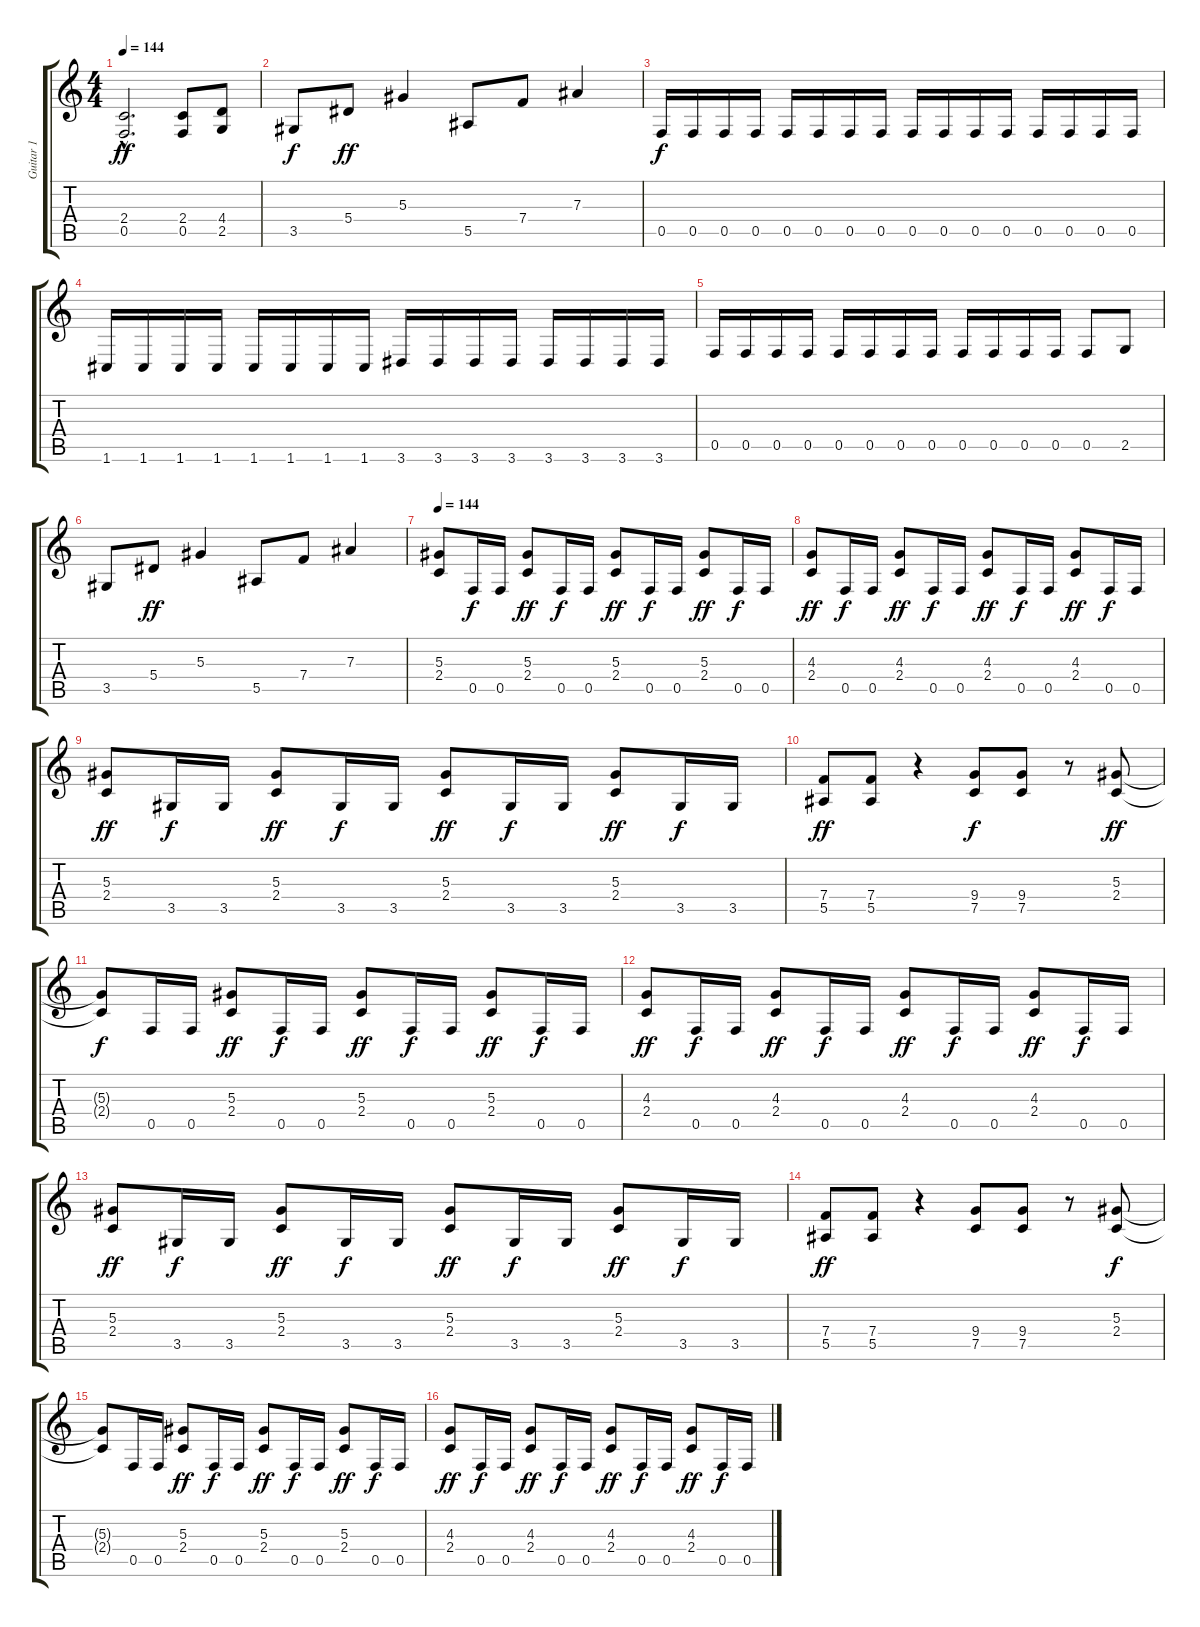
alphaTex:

\track ("Guitar 1" "Guitar 1") {instrument distortionguitar}
\staff {score tabs}
\tuning (C4 G3 Eb3 Bb2 F2 C2) {hide}
\ts (4 4)
\tempo 144
\clef g2
\ks c
(2.4{hac} 0.5{hac}).2{d dy ff} (2.4 0.5).8 (4.4 2.5).8 |
3.5.8{dy f} 5.4.8{dy ff} 5.3.4 5.5.8 7.4.8 7.3.4 |
0.5.16{dy f} 0.5.16 0.5.16 0.5.16 0.5.16 0.5.16 0.5.16 0.5.16 0.5.16 0.5.16 0.5.16 0.5.16 0.5.16 0.5.16 0.5.16 0.5.16 |
1.6.16 1.6.16 1.6.16 1.6.16 1.6.16 1.6.16 1.6.16 1.6.16 3.6.16 3.6.16 3.6.16 3.6.16 3.6.16 3.6.16 3.6.16 3.6.16 |
0.5.16 0.5.16 0.5.16 0.5.16 0.5.16 0.5.16 0.5.16 0.5.16 0.5.16 0.5.16 0.5.16 0.5.16 0.5.8 2.5.8 |
3.5.8 5.4.8{dy ff} 5.3.4 5.5.8 7.4.8 7.3.4 |
\tempo 144
(5.3 2.4).8 0.5.16{dy f} 0.5.16 (5.3 2.4).8{dy ff} 0.5.16{dy f} 0.5.16 (5.3 2.4).8{dy ff} 0.5.16{dy f} 0.5.16 (5.3 2.4).8{dy ff} 0.5.16{dy f} 0.5.16 |
(4.3 2.4).8{dy ff} 0.5.16{dy f} 0.5.16 (4.3 2.4).8{dy ff} 0.5.16{dy f} 0.5.16 (4.3 2.4).8{dy ff} 0.5.16{dy f} 0.5.16 (4.3 2.4).8{dy ff} 0.5.16{dy f} 0.5.16 |
(5.3 2.4).8{dy ff} 3.5.16{dy f} 3.5.16 (5.3 2.4).8{dy ff} 3.5.16{dy f} 3.5.16 (5.3 2.4).8{dy ff} 3.5.16{dy f} 3.5.16 (5.3 2.4).8{dy ff} 3.5.16{dy f} 3.5.16 |
(7.4 5.5).8{dy ff} (7.4 5.5).8 r.4 (9.4 7.5).8{dy f} (9.4 7.5).8 r.8 (5.3 2.4).8{dy ff} |
(5.3{t} 2.4{t}).8{dy f} 0.5.16 0.5.16 (5.3 2.4).8{dy ff} 0.5.16{dy f} 0.5.16 (5.3 2.4).8{dy ff} 0.5.16{dy f} 0.5.16 (5.3 2.4).8{dy ff} 0.5.16{dy f} 0.5.16 |
(4.3 2.4).8{dy ff} 0.5.16{dy f} 0.5.16 (4.3 2.4).8{dy ff} 0.5.16{dy f} 0.5.16 (4.3 2.4).8{dy ff} 0.5.16{dy f} 0.5.16 (4.3 2.4).8{dy ff} 0.5.16{dy f} 0.5.16 |
(5.3 2.4).8{dy ff} 3.5.16{dy f} 3.5.16 (5.3 2.4).8{dy ff} 3.5.16{dy f} 3.5.16 (5.3 2.4).8{dy ff} 3.5.16{dy f} 3.5.16 (5.3 2.4).8{dy ff} 3.5.16{dy f} 3.5.16 |
(7.4 5.5).8{dy ff} (7.4 5.5).8 r.4 (9.4 7.5).8 (9.4 7.5).8 r.8 (5.3 2.4).8{dy f} |
(5.3{t} 2.4{t}).8 0.5.16 0.5.16 (5.3 2.4).8{dy ff} 0.5.16{dy f} 0.5.16 (5.3 2.4).8{dy ff} 0.5.16{dy f} 0.5.16 (5.3 2.4).8{dy ff} 0.5.16{dy f} 0.5.16 |
(4.3 2.4).8{dy ff} 0.5.16{dy f} 0.5.16 (4.3 2.4).8{dy ff} 0.5.16{dy f} 0.5.16 (4.3 2.4).8{dy ff} 0.5.16{dy f} 0.5.16 (4.3 2.4).8{dy ff} 0.5.16{dy f} 0.5.16
